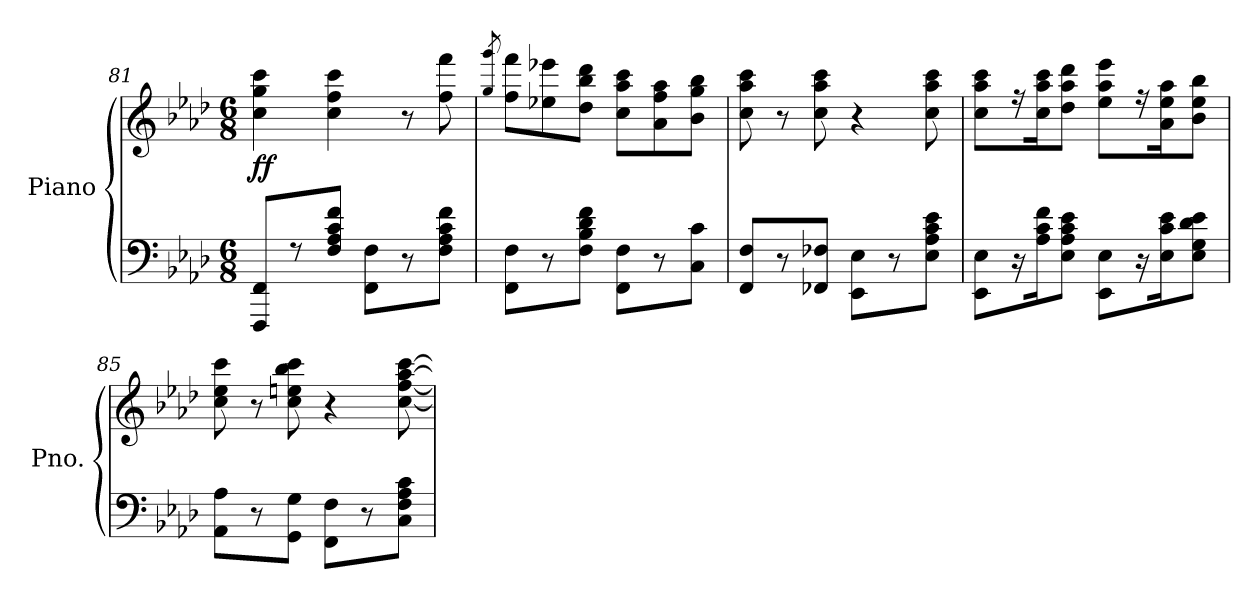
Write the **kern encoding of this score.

**kern	**kern	**dynam
*part1	*part1	*part1
*staff2	*staff1	*staff1/2
*I"Piano	*	*
*I'Pno.	*	*
!!LO:PB:g=z
*clefF4	*clefG2	*
*k[b-e-a-d-]	*k[b-e-a-d-]	*
*M6/8	*M6/8	*
=81	=81	=81
!	!	!LO:DY:b
8FFF/ 8FF/L	4cc\ 4gg\ 4ccc\	ff
8rF	.	.
8F\ 8A-\ 8c\ 8f\J	4cc\ 4ff\ 4ccc\	.
8FF\ 8F\L	.	.
8r	8r	.
8F\ 8A-\ 8c\ 8f\J	8ff\ 8fff\	.
=82	=82	=82
.	8qgg/ 8qggg/	.
8FF\ 8F\L	8ff\ 8fff\L	.
8r	8ee-X\ 8eee-X\	.
8F\ 8B-\ 8d-\ 8f\J	8dd-\ 8bb-\ 8ddd-\J	.
8FF\ 8F\L	8cc\ 8aa-\ 8ccc\L	.
8r	8a-\ 8ff\ 8aa-\	.
8C\ 8c\J	8b-\ 8gg\ 8bb-\J	.
=83	=83	=83
8FF/ 8F/L	8cc\ 8aa-\ 8ccc\	.
8r	8r	.
8FF-X/ 8F-X/J	8cc\ 8aa-\ 8ccc\	.
8EE-\ 8E-\L	4r	.
8r	.	.
8E-\ 8A-\ 8c\ 8e-\J	8cc\ 8aa-\ 8ccc\	.
=84	=84	=84
8EE-\ 8E-\L	8cc\ 8aa-\ 8ccc\L	.
16r	16r	.
16A-\ 16c\ 16f\K	16cc\ 16aa-\ 16ccc\K	.
8E-\ 8A-\ 8c\ 8e-\J	8dd-\ 8aa-\ 8ddd-\J	.
8EE-\ 8E-\L	8ee-\ 8aa-\ 8eee-\L	.
16r	16r	.
16E-\ 16c\ 16e-\K	16a-\ 16ee-\ 16aa-\K	.
8E-\ 8G\ 8d-\ 8e-\J	8b-\ 8ee-\ 8bb-\J	.
=85	=85	=85
8AA-\ 8A-\L	8cc\ 8ee-\ 8ccc\	.
8r	8r	.
8GG\ 8G\J	8cc\ 8een\ 8bb-\ 8ccc\	.
8FF\ 8F\L	4r	.
8r	.	.
8C\ 8F\ 8A-\ 8c\J	[8cc\ [8ff\ [8aa-\ [8ccc\	.
=	=	=
*-	*-	*-
